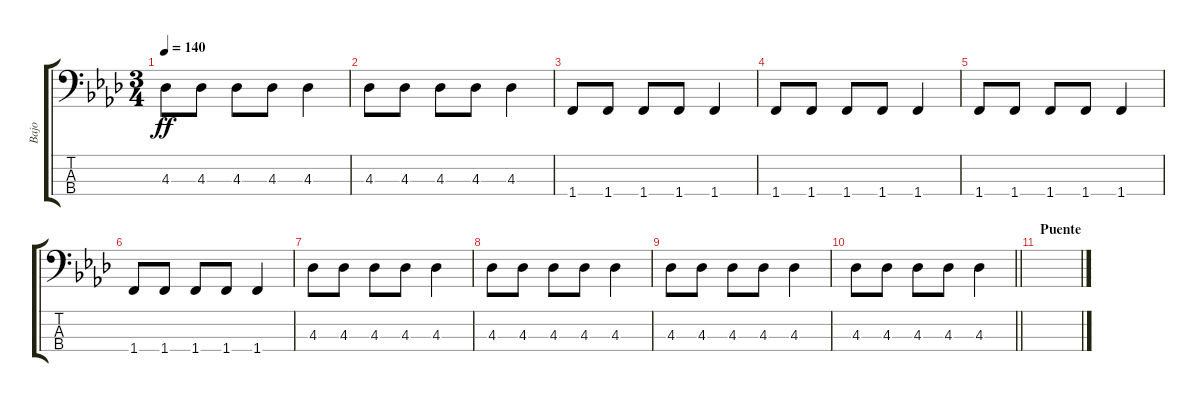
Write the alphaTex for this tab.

\track ("Bajo" "Bajo") {instrument electricbassfinger}
\staff {score tabs}
\tuning (G2 D2 A1 E1) {hide}
\ts (3 4)
\tempo 140
\clef f4
\ks fminor
4.3.8{dy ff} 4.3.8 4.3.8 4.3.8 4.3.4 |
4.3.8 4.3.8 4.3.8 4.3.8 4.3.4 |
1.4.8 1.4.8 1.4.8 1.4.8 1.4.4 |
1.4.8 1.4.8 1.4.8 1.4.8 1.4.4 |
1.4.8 1.4.8 1.4.8 1.4.8 1.4.4 |
1.4.8 1.4.8 1.4.8 1.4.8 1.4.4 |
4.3.8 4.3.8 4.3.8 4.3.8 4.3.4 |
4.3.8 4.3.8 4.3.8 4.3.8 4.3.4 |
4.3.8 4.3.8 4.3.8 4.3.8 4.3.4 |
\barLineRight lightlight
4.3.8 4.3.8 4.3.8 4.3.8 4.3.4 |
\section ("" "Puente")
